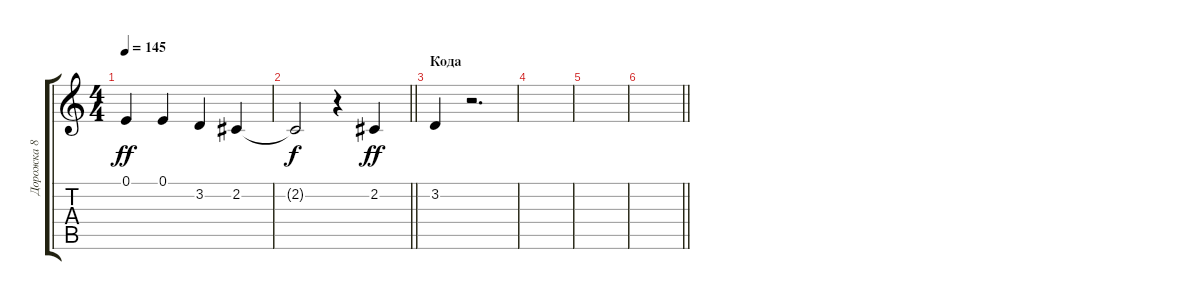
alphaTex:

\track ("Дорожка 8" "Дорожка 8") {instrument percussiveorgan}
\staff {score tabs}
\tuning (E4 B3 G3 D3 A2 E2) {hide}
\ts (4 4)
\tempo 145
\clef g2
\ks c
0.1.4{dy ff} 0.1.4 3.2.4 2.2.4 |
\barLineRight lightlight
2.2{t}.2{dy f} r.4 2.2.4{dy ff} |
\section ("" "Кода")
3.2.4 r.2{d} |
|
|
\barLineRight lightlight
